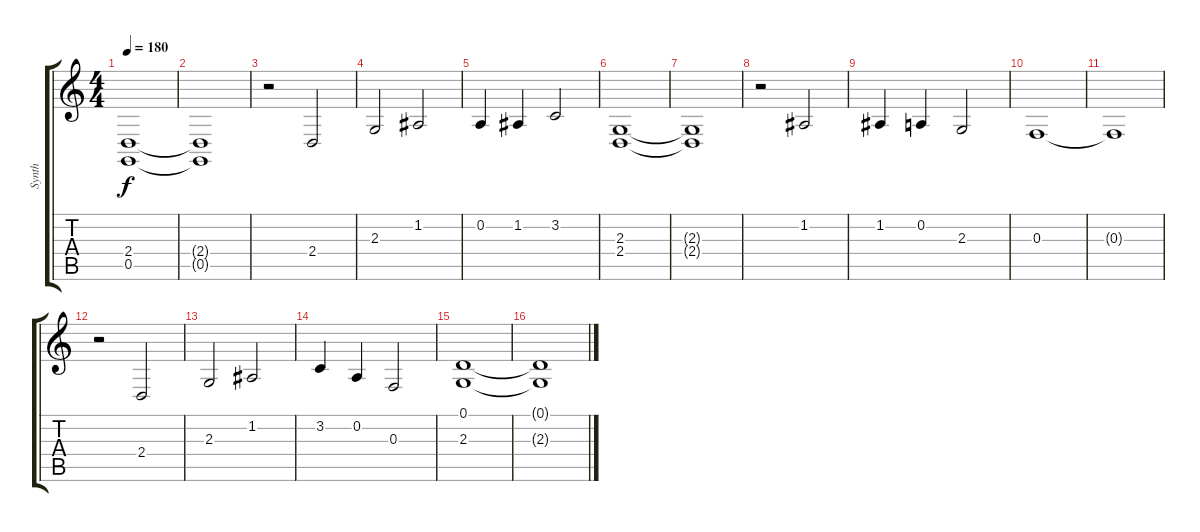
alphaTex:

\track ("Synth" "Synth") {instrument stringensemble1}
\staff {score tabs}
\tuning (D4 A3 F3 C3 G2 D2) {hide}
\ts (4 4)
\tempo 180
\clef g2
\ks c
(2.4 0.5).1{dy f} |
(2.4{t} 0.5{t}).1 |
r.2 2.4.2 |
2.3.2 1.2.2 |
0.2.4 1.2.4 3.2.2 |
(2.3 2.4).1 |
(2.3{t} 2.4{t}).1 |
r.2 1.2.2 |
1.2.4 0.2.4 2.3.2 |
0.3.1 |
0.3{t}.1 |
r.2 2.4.2 |
2.3.2 1.2.2 |
3.2.4 0.2.4 0.3.2 |
(0.1 2.3).1 |
(0.1{t} 2.3{t}).1
